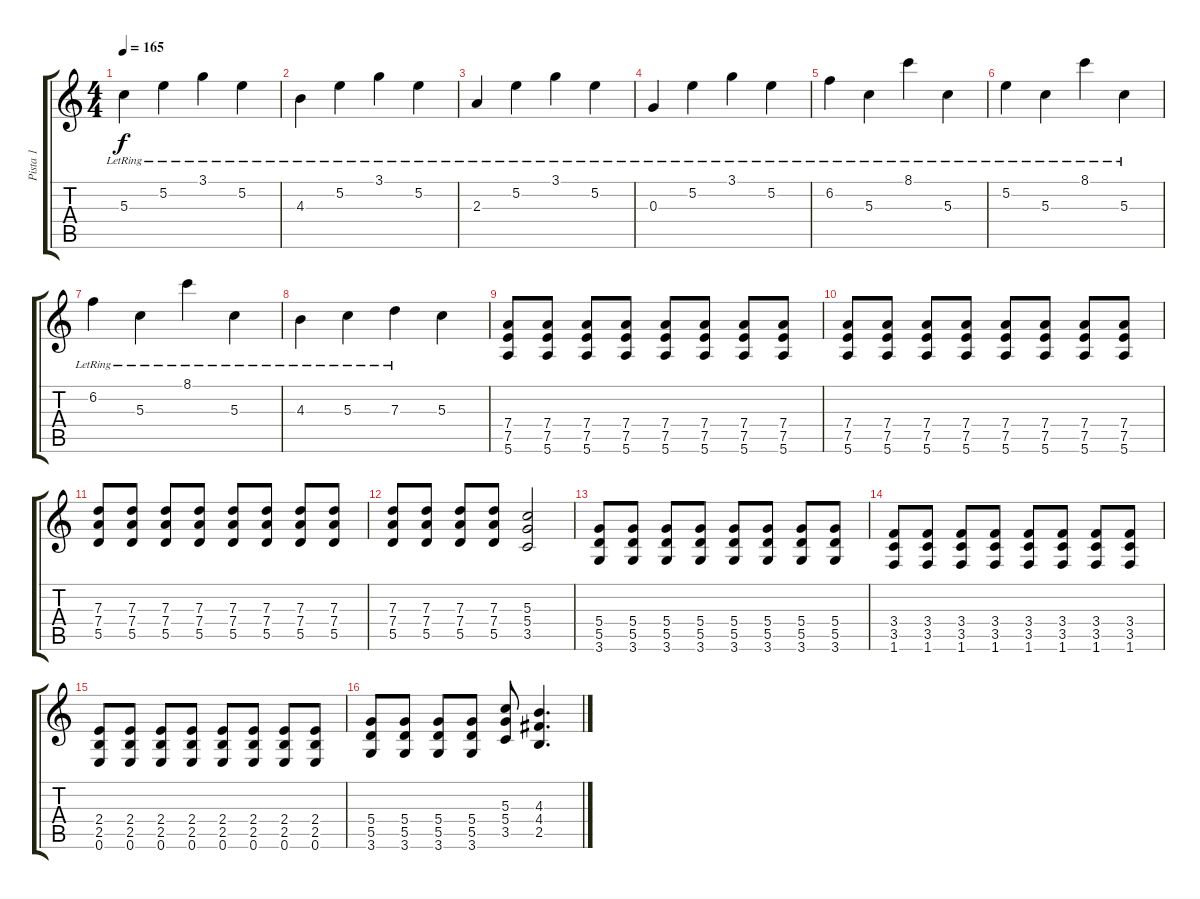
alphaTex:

\track ("Pista 1" "Pista 1") {instrument acousticguitarsteel}
\staff {score tabs}
\tuning (E4 B3 G3 D3 A2 E2) {hide}
\ts (4 4)
\tempo 165
\clef g2
\ks c
5.3{lr}.4{dy f} 5.2{lr}.4 3.1{lr}.4 5.2{lr}.4 |
4.3{lr}.4 5.2{lr}.4 3.1{lr}.4 5.2{lr}.4 |
2.3{lr}.4 5.2{lr}.4 3.1{lr}.4 5.2{lr}.4 |
0.3{lr}.4 5.2{lr}.4 3.1{lr}.4 5.2{lr}.4 |
6.2{lr}.4 5.3{lr}.4 8.1{lr}.4 5.3{lr}.4 |
5.2{lr}.4 5.3{lr}.4 8.1{lr}.4 5.3{lr}.4 |
6.2{lr}.4 5.3{lr}.4 8.1{lr}.4 5.3{lr}.4 |
4.3{lr}.4 5.3{lr}.4 7.3{lr}.4 5.3.4 |
(7.4 7.5 5.6).8{instrument distortionguitar} (7.4 7.5 5.6).8 (7.4 7.5 5.6).8 (7.4 7.5 5.6).8 (7.4 7.5 5.6).8 (7.4 7.5 5.6).8 (7.4 7.5 5.6).8 (7.4 7.5 5.6).8 |
(7.4 7.5 5.6).8 (7.4 7.5 5.6).8 (7.4 7.5 5.6).8 (7.4 7.5 5.6).8 (7.4 7.5 5.6).8 (7.4 7.5 5.6).8 (7.4 7.5 5.6).8 (7.4 7.5 5.6).8 |
(7.3 7.4 5.5).8 (7.3 7.4 5.5).8 (7.3 7.4 5.5).8 (7.3 7.4 5.5).8 (7.3 7.4 5.5).8 (7.3 7.4 5.5).8 (7.3 7.4 5.5).8 (7.3 7.4 5.5).8 |
(7.3 7.4 5.5).8 (7.3 7.4 5.5).8 (7.3 7.4 5.5).8 (7.3 7.4 5.5).8 (5.3 5.4 3.5).2 |
(5.4 5.5 3.6).8 (5.4 5.5 3.6).8 (5.4 5.5 3.6).8 (5.4 5.5 3.6).8 (5.4 5.5 3.6).8 (5.4 5.5 3.6).8 (5.4 5.5 3.6).8 (5.4 5.5 3.6).8 |
(3.4 3.5 1.6).8 (3.4 3.5 1.6).8 (3.4 3.5 1.6).8 (3.4 3.5 1.6).8 (3.4 3.5 1.6).8 (3.4 3.5 1.6).8 (3.4 3.5 1.6).8 (3.4 3.5 1.6).8 |
(2.4 2.5 0.6).8 (2.4 2.5 0.6).8 (2.4 2.5 0.6).8 (2.4 2.5 0.6).8 (2.4 2.5 0.6).8 (2.4 2.5 0.6).8 (2.4 2.5 0.6).8 (2.4 2.5 0.6).8 |
(5.4 5.5 3.6).8 (5.4 5.5 3.6).8 (5.4 5.5 3.6).8 (5.4 5.5 3.6).8 (5.3 5.4 3.5).8 (4.3 4.4 2.5).4{d}
